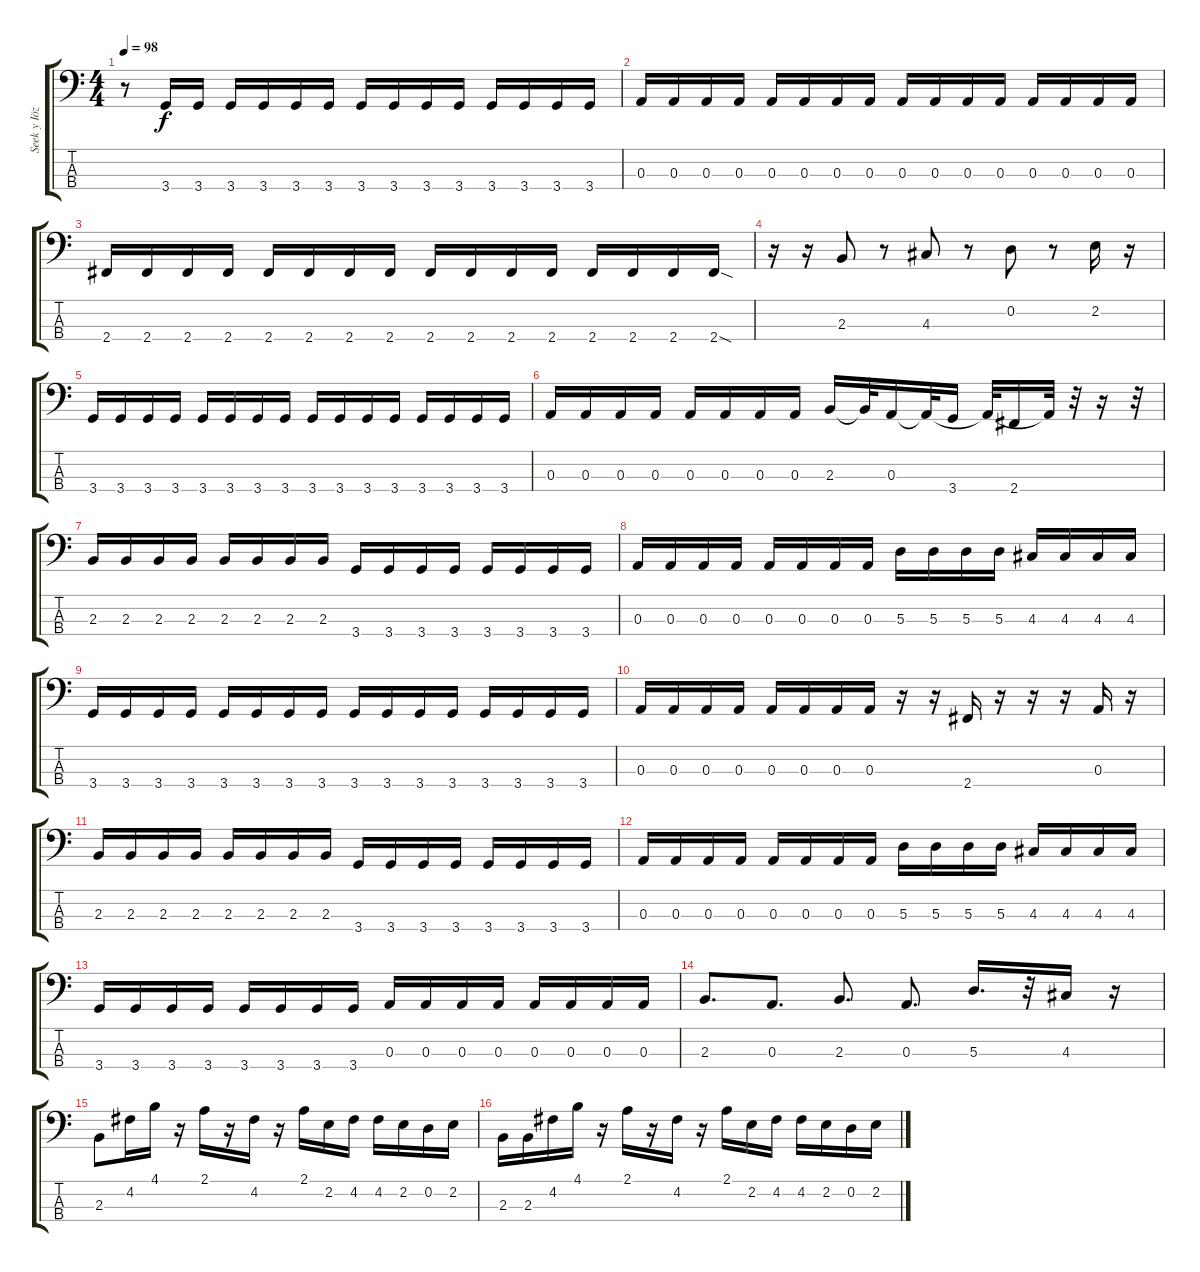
\track ("Seek y Iözi" "Seek y Iöz") {instrument electricbassfinger}
\staff {score tabs}
\tuning (G2 D2 A1 E1) {hide}
\ts (4 4)
\tempo 98
\clef f4
\ks c
r.8{dy f} 3.4.16 3.4.16 3.4.16 3.4.16 3.4.16 3.4.16 3.4.16 3.4.16 3.4.16 3.4.16 3.4.16 3.4.16 3.4.16 3.4.16 |
0.3.16 0.3.16 0.3.16 0.3.16 0.3.16 0.3.16 0.3.16 0.3.16 0.3.16 0.3.16 0.3.16 0.3.16 0.3.16 0.3.16 0.3.16 0.3.16 |
2.4.16 2.4.16 2.4.16 2.4.16 2.4.16 2.4.16 2.4.16 2.4.16 2.4.16 2.4.16 2.4.16 2.4.16 2.4.16 2.4.16 2.4.16 2.4{sod}.16 |
r.16 r.16 2.3.8 r.8 4.3.8 r.8 0.2.8 r.8 2.2.16 r.16 |
3.4.16 3.4.16 3.4.16 3.4.16 3.4.16 3.4.16 3.4.16 3.4.16 3.4.16 3.4.16 3.4.16 3.4.16 3.4.16 3.4.16 3.4.16 3.4.16 |
0.3.16 0.3.16 0.3.16 0.3.16 0.3.16 0.3.16 0.3.16 0.3.16 2.3.16 2.3{t}.32 0.3.16 0.3{t}.32 3.4.16 0.3{t}.32 2.4.16 0.3{t}.32 r.32 r.16 r.32 |
2.3.16 2.3.16 2.3.16 2.3.16 2.3.16 2.3.16 2.3.16 2.3.16 3.4.16 3.4.16 3.4.16 3.4.16 3.4.16 3.4.16 3.4.16 3.4.16 |
0.3.16 0.3.16 0.3.16 0.3.16 0.3.16 0.3.16 0.3.16 0.3.16 5.3.16 5.3.16 5.3.16 5.3.16 4.3.16 4.3.16 4.3.16 4.3.16 |
3.4.16 3.4.16 3.4.16 3.4.16 3.4.16 3.4.16 3.4.16 3.4.16 3.4.16 3.4.16 3.4.16 3.4.16 3.4.16 3.4.16 3.4.16 3.4.16 |
0.3.16 0.3.16 0.3.16 0.3.16 0.3.16 0.3.16 0.3.16 0.3.16 r.16 r.16 2.4.16 r.16 r.16 r.16 0.3.16 r.16 |
2.3.16 2.3.16 2.3.16 2.3.16 2.3.16 2.3.16 2.3.16 2.3.16 3.4.16 3.4.16 3.4.16 3.4.16 3.4.16 3.4.16 3.4.16 3.4.16 |
0.3.16 0.3.16 0.3.16 0.3.16 0.3.16 0.3.16 0.3.16 0.3.16 5.3.16 5.3.16 5.3.16 5.3.16 4.3.16 4.3.16 4.3.16 4.3.16 |
3.4.16 3.4.16 3.4.16 3.4.16 3.4.16 3.4.16 3.4.16 3.4.16 0.3.16 0.3.16 0.3.16 0.3.16 0.3.16 0.3.16 0.3.16 0.3.16 |
2.3.8{d} 0.3.8{d} 2.3.8{d} 0.3.8{d} 5.3.16{d} r.32 4.3.16 r.16 |
2.3.8 4.2.16 4.1.16 r.16 2.1.16 r.16 4.2.16 r.16 2.1.16 2.2.16 4.2.16 4.2.16 2.2.16 0.2.16 2.2.16 |
2.3.16 2.3.16 4.2.16 4.1.16 r.16 2.1.16 r.16 4.2.16 r.16 2.1.16 2.2.16 4.2.16 4.2.16 2.2.16 0.2.16 2.2.16
